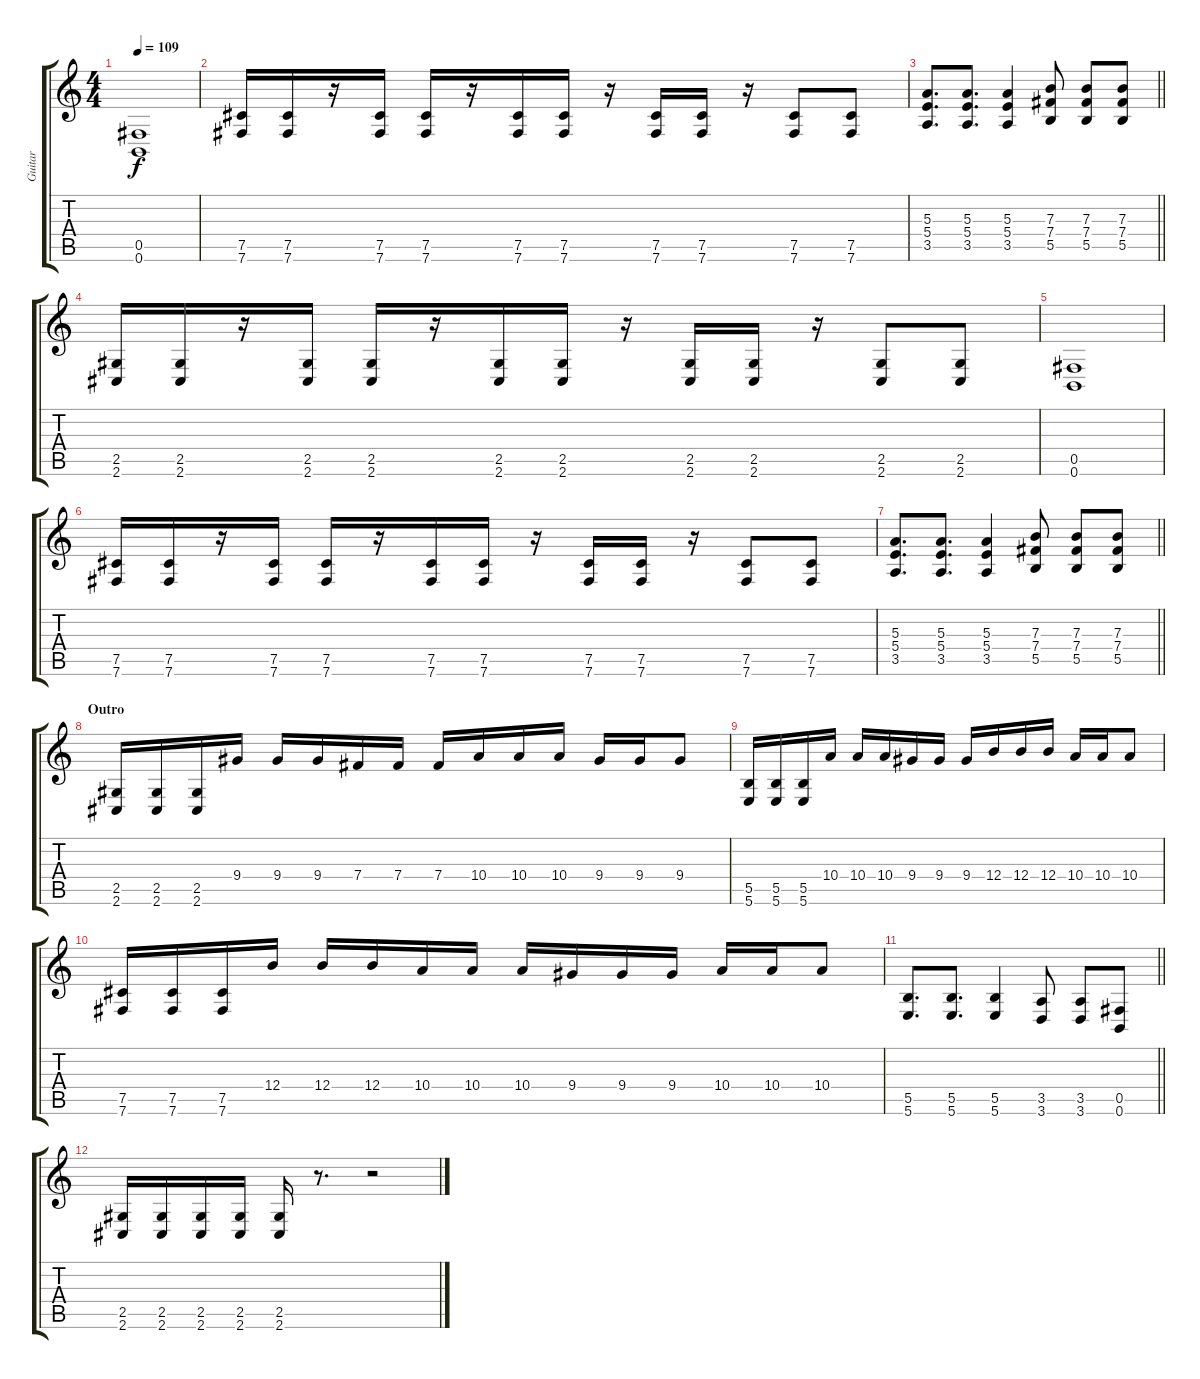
\track ("Guitar" "Guitar") {instrument distortionguitar}
\staff {score tabs}
\tuning (Db4 Ab3 E3 B2 Gb2 B1) {hide}
\ts (4 4)
\tempo 109
\clef g2
\ks c
(0.5 0.6).1{dy f} |
(7.5 7.6).16 (7.5 7.6).16 r.16 (7.5 7.6).16 (7.5 7.6).16 r.16 (7.5 7.6).16 (7.5 7.6).16 r.16 (7.5 7.6).16 (7.5 7.6).16 r.16 (7.5 7.6).8 (7.5 7.6).8 |
\barLineRight lightlight
(5.3 5.4 3.5).8{d} (5.3 5.4 3.5).8{d} (5.3 5.4 3.5).4 (7.3 7.4 5.5).8 (7.3 7.4 5.5).8 (7.3 7.4 5.5).8 |
(2.5 2.6).16 (2.5 2.6).16 r.16 (2.5 2.6).16 (2.5 2.6).16 r.16 (2.5 2.6).16 (2.5 2.6).16 r.16 (2.5 2.6).16 (2.5 2.6).16 r.16 (2.5 2.6).8 (2.5 2.6).8 |
(0.5 0.6).1 |
(7.5 7.6).16 (7.5 7.6).16 r.16 (7.5 7.6).16 (7.5 7.6).16 r.16 (7.5 7.6).16 (7.5 7.6).16 r.16 (7.5 7.6).16 (7.5 7.6).16 r.16 (7.5 7.6).8 (7.5 7.6).8 |
\barLineRight lightlight
(5.3 5.4 3.5).8{d} (5.3 5.4 3.5).8{d} (5.3 5.4 3.5).4 (7.3 7.4 5.5).8 (7.3 7.4 5.5).8 (7.3 7.4 5.5).8 |
\section ("" "Outro")
(2.5 2.6).16 (2.5 2.6).16 (2.5 2.6).16 9.4.16 9.4.16 9.4.16 7.4.16 7.4.16 7.4.16 10.4.16 10.4.16 10.4.16 9.4.16 9.4.16 9.4.8 |
(5.5 5.6).16 (5.5 5.6).16 (5.5 5.6).16 10.4.16 10.4.16 10.4.16 9.4.16 9.4.16 9.4.16 12.4.16 12.4.16 12.4.16 10.4.16 10.4.16 10.4.8 |
(7.5 7.6).16 (7.5 7.6).16 (7.5 7.6).16 12.4.16 12.4.16 12.4.16 10.4.16 10.4.16 10.4.16 9.4.16 9.4.16 9.4.16 10.4.16 10.4.16 10.4.8 |
\barLineRight lightlight
(5.5 5.6).8{d} (5.5 5.6).8{d} (5.5 5.6).4 (3.5 3.6).8 (3.5 3.6).8 (0.5 0.6).8 |
(2.5 2.6).16 (2.5 2.6).16 (2.5 2.6).16 (2.5 2.6).16 (2.5 2.6).16 r.8{d} r.2
